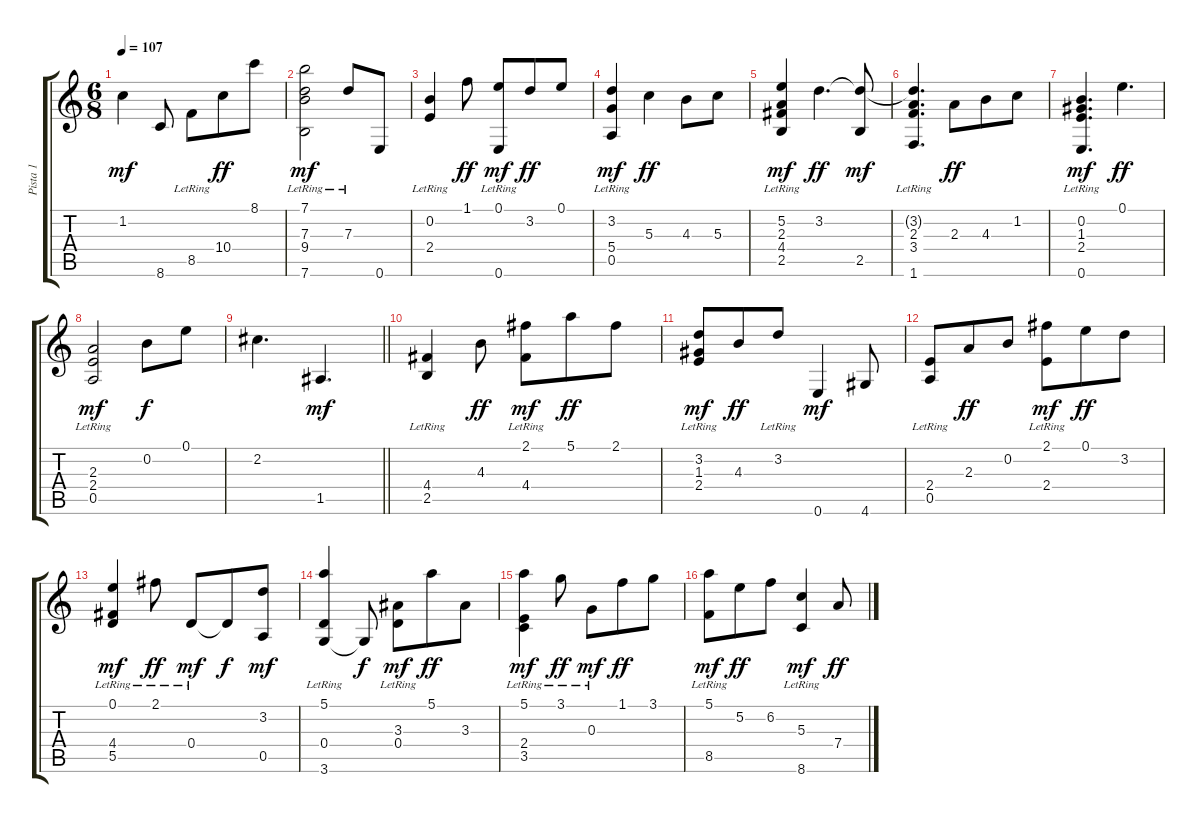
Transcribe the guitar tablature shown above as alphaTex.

\track ("Pista 1" "Pista 1") {instrument acousticguitarsteel}
\staff {score tabs}
\tuning (E4 B3 G3 D3 A2 E2) {hide}
\ts (6 8)
\tempo 107
\clef g2
\ks aminor
1.2{t}.4{dy mf} 8.6.8 8.5{lr}.8 10.4.8{dy ff} 8.1.8 |
(7.1 7.3 9.4{lr} 7.6{lr}).2{dy mf} 7.3{lr}.8 0.6.8 |
(0.2{lr} 2.4{lr}).4 1.1.8{dy ff} (0.1 0.6{lr}).8{dy mf} 3.2.8{dy ff} 0.1.8 |
(3.2 5.4{lr} 0.5{lr}).4{dy mf} 5.3.4{dy ff} 4.3.8 5.3.8 |
(5.2 2.3{lr} 4.4{lr} 2.5{lr}).4{dy mf} 3.2.4{d dy ff} (3.2{t} 2.5).8{dy mf} |
(3.2{t} 2.3 3.4{lr} 1.6{lr}).4{d} 2.3.8{dy ff} 4.3.8 1.2.8 |
(0.2 1.3{lr} 2.4{lr} 0.6{lr}).4{d dy mf} 0.1.4{d dy ff} |
(2.3 2.4{lr} 0.5{lr}).2{dy mf} 0.2.8{dy f} 0.1.8 |
\barLineRight lightlight
2.2.4{d} 1.5.4{d dy mf} |
(4.4{lr} 2.5{lr}).4 4.3.8{dy ff} (2.1 4.4{lr}).8{dy mf} 5.1.8{dy ff} 2.1.8 |
(3.2 1.3 2.4{lr}).8{dy mf} 4.3.8{dy ff} 3.2{lr}.8 0.6.4{dy mf} 4.6.8 |
(2.4{lr} 0.5{lr}).8 2.3.8{dy ff} 0.2.8 (2.1 2.4{lr}).8{dy mf} 0.1.8{dy ff} 3.2.8 |
(0.1 4.4{lr} 5.5{lr}).4{dy mf} 2.1{lr}.8{dy ff} 0.4{lr}.8{dy mf} 0.4{t}.8{dy f} (3.2 0.5).8{dy mf} |
(5.1 0.4{lr} 3.6{lr}).4 3.6{t}.8{dy f} (3.3 0.4{lr}).8{dy mf} 5.1.8{dy ff} 3.3.8 |
(5.1 2.4{lr} 3.5{lr}).4{dy mf} 3.1{lr}.8{dy ff} 0.3{lr}.8{dy mf} 1.1.8{dy ff} 3.1.8 |
(5.1 8.5{lr}).8{dy mf} 5.2.8{dy ff} 6.2.8 (5.3 8.6{lr}).4{dy mf} 7.4.8{dy ff}
